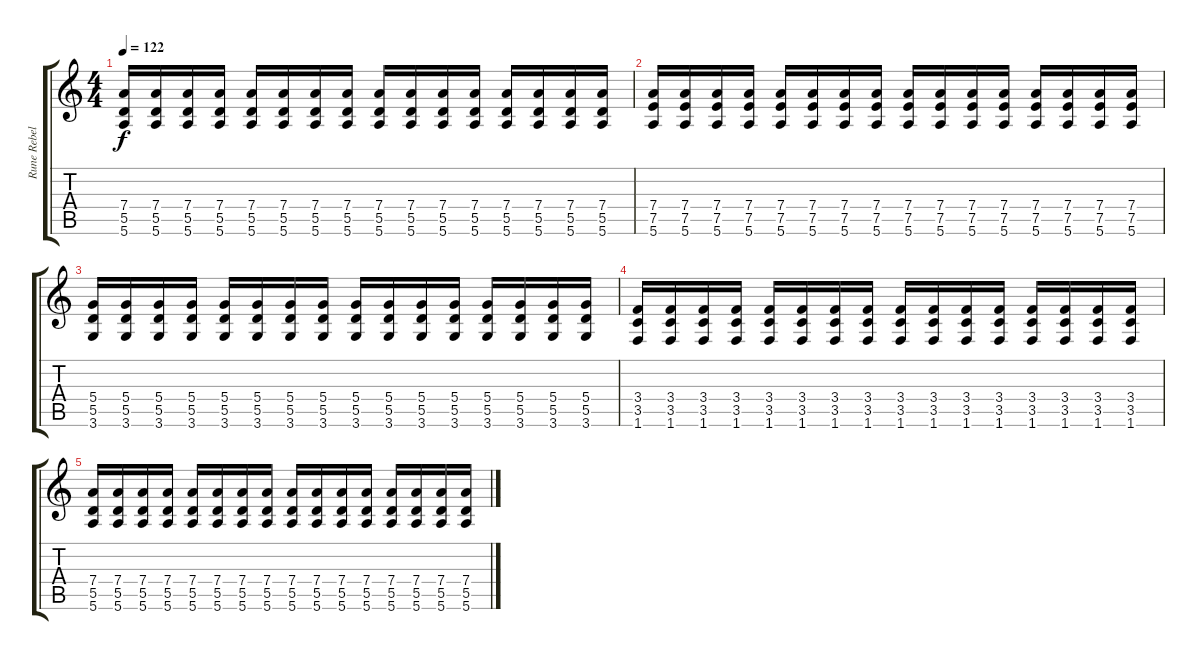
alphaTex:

\track ("Rune Rebellion" "Rune Rebel") {instrument overdrivenguitar}
\staff {score tabs}
\tuning (E4 B3 G3 D3 A2 E2) {hide}
\ts (4 4)
\tempo 122
\clef g2
\ks c
(7.4 5.5 5.6).16{dy f} (7.4 5.5 5.6).16 (7.4 5.5 5.6).16 (7.4 5.5 5.6).16 (7.4 5.5 5.6).16 (7.4 5.5 5.6).16 (7.4 5.5 5.6).16 (7.4 5.5 5.6).16 (7.4 5.5 5.6).16 (7.4 5.5 5.6).16 (7.4 5.5 5.6).16 (7.4 5.5 5.6).16 (7.4 5.5 5.6).16 (7.4 5.5 5.6).16 (7.4 5.5 5.6).16 (7.4 5.5 5.6).16 |
(7.4 7.5 5.6).16 (7.4 7.5 5.6).16 (7.4 7.5 5.6).16 (7.4 7.5 5.6).16 (7.4 7.5 5.6).16 (7.4 7.5 5.6).16 (7.4 7.5 5.6).16 (7.4 7.5 5.6).16 (7.4 7.5 5.6).16 (7.4 7.5 5.6).16 (7.4 7.5 5.6).16 (7.4 7.5 5.6).16 (7.4 7.5 5.6).16 (7.4 7.5 5.6).16 (7.4 7.5 5.6).16 (7.4 7.5 5.6).16 |
(5.4 5.5 3.6).16 (5.4 5.5 3.6).16 (5.4 5.5 3.6).16 (5.4 5.5 3.6).16 (5.4 5.5 3.6).16 (5.4 5.5 3.6).16 (5.4 5.5 3.6).16 (5.4 5.5 3.6).16 (5.4 5.5 3.6).16 (5.4 5.5 3.6).16 (5.4 5.5 3.6).16 (5.4 5.5 3.6).16 (5.4 5.5 3.6).16 (5.4 5.5 3.6).16 (5.4 5.5 3.6).16 (5.4 5.5 3.6).16 |
(3.4 3.5 1.6).16 (3.4 3.5 1.6).16 (3.4 3.5 1.6).16 (3.4 3.5 1.6).16 (3.4 3.5 1.6).16 (3.4 3.5 1.6).16 (3.4 3.5 1.6).16 (3.4 3.5 1.6).16 (3.4 3.5 1.6).16 (3.4 3.5 1.6).16 (3.4 3.5 1.6).16 (3.4 3.5 1.6).16 (3.4 3.5 1.6).16 (3.4 3.5 1.6).16 (3.4 3.5 1.6).16 (3.4 3.5 1.6).16 |
(7.4 5.5 5.6).16 (7.4 5.5 5.6).16 (7.4 5.5 5.6).16 (7.4 5.5 5.6).16 (7.4 5.5 5.6).16 (7.4 5.5 5.6).16 (7.4 5.5 5.6).16 (7.4 5.5 5.6).16 (7.4 5.5 5.6).16 (7.4 5.5 5.6).16 (7.4 5.5 5.6).16 (7.4 5.5 5.6).16 (7.4 5.5 5.6).16 (7.4 5.5 5.6).16 (7.4 5.5 5.6).16 (7.4 5.5 5.6).16
